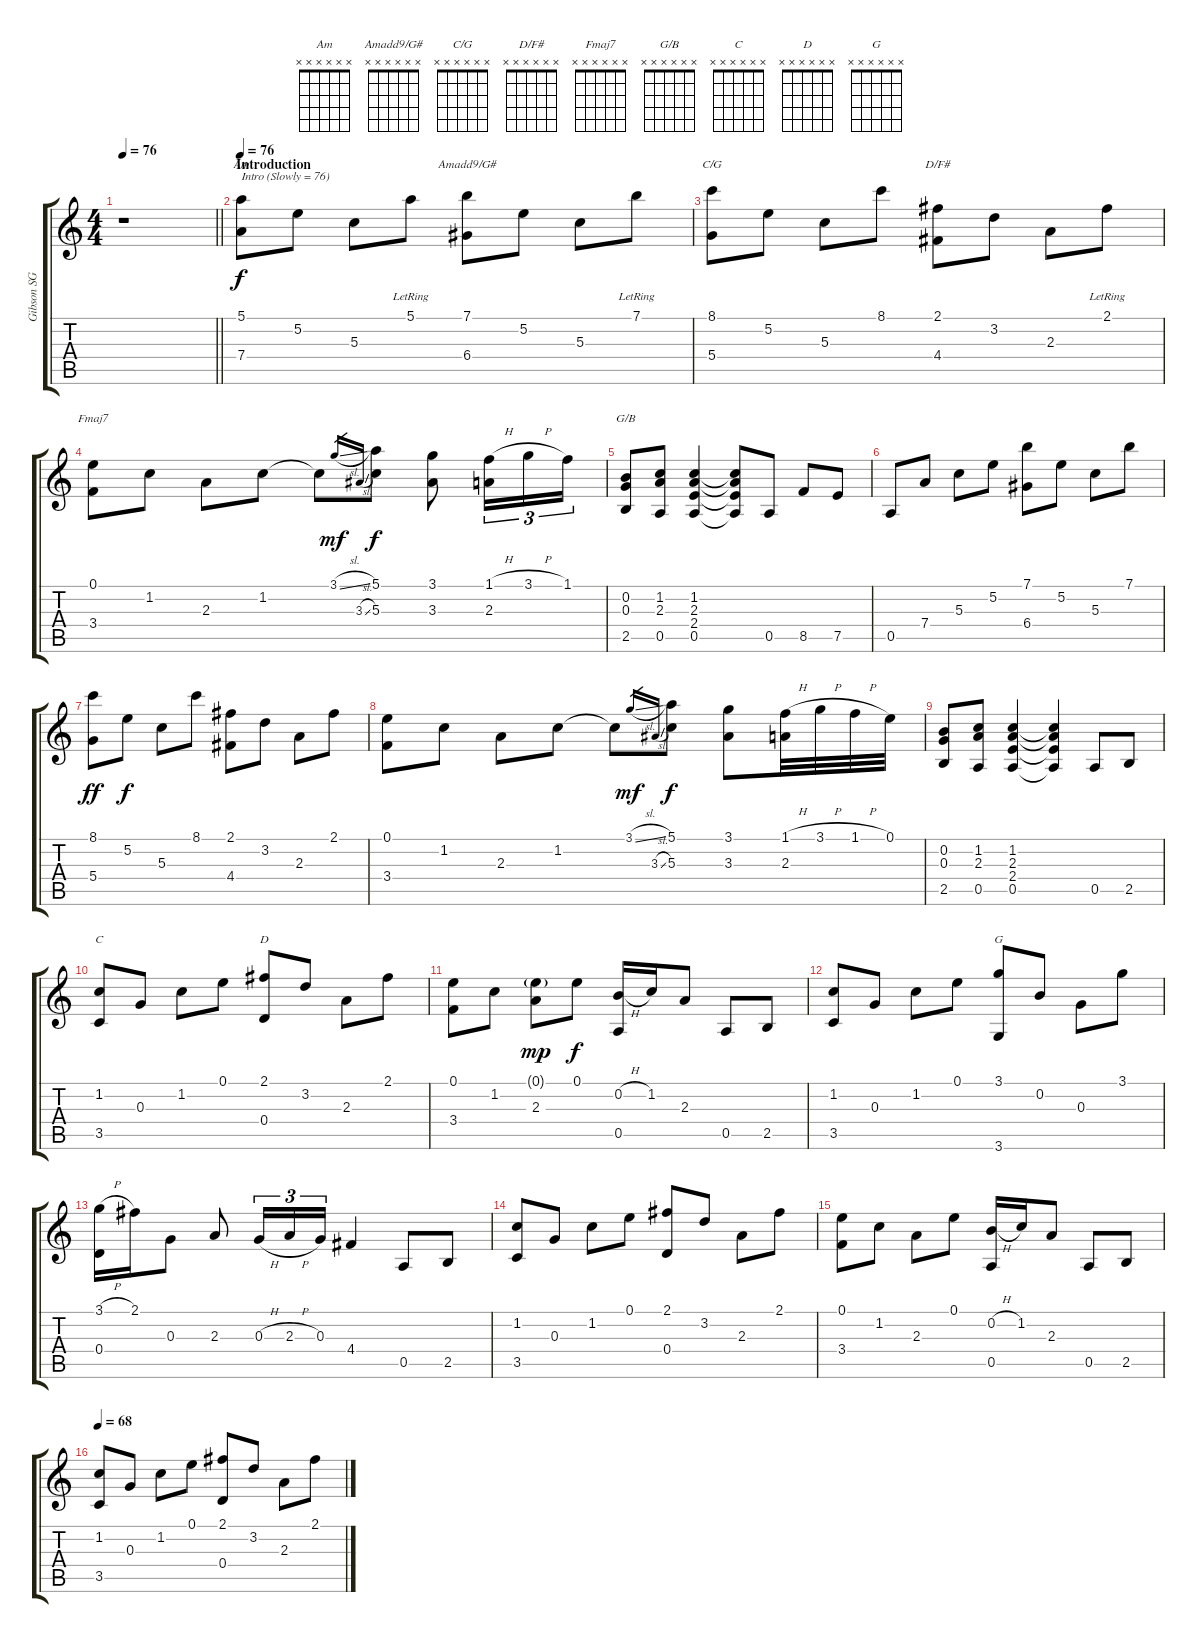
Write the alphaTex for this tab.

\track ("Gibson SG   6 Strings" "Gibson SG ") {instrument overdrivenguitar}
\staff {score tabs}
\tuning (E4 B3 G3 D3 A2 E2) {hide}
\chord ("Am" x x x x x x)
\chord ("Amadd9/G#" x x x x x x)
\chord ("C/G" x x x x x x)
\chord ("D/F#" x x x x x x)
\chord ("Fmaj7" x x x x x x)
\chord ("G/B" x x x x x x)
\chord ("C" x x x x x x)
\chord ("D" x x x x x x)
\chord ("G" x x x x x x)
\ts (4 4)
\tempo 76
\clef g2
\barLineRight lightlight
\ks c
r.1{dy f instrument overdrivenguitar} |
\section ("" "Introduction")
\tempo 76
(5.1 7.4).8{ch "Am" txt "Intro (Slowly = 76)"} 5.2.8 5.3.8 5.1{lr}.8 (7.1 6.4).8{ch "Amadd9/G#"} 5.2.8 5.3.8 7.1{lr}.8 |
(8.1 5.4).8{ch "C/G"} 5.2.8 5.3.8 8.1.8 (2.1 4.4).8{ch "D/F#"} 3.2.8 2.3.8 2.1{lr}.8 |
(0.1 3.4).8{ch "Fmaj7"} 1.2.8 2.3.8 1.2.8 1.2{t}.8 3.1{sl}.16{gr dy mf} 3.3{sl}.16{gr} (5.1 5.3).8{dy f} (3.1 3.3).8 (1.1{h} 2.3).16{tu (3 2)} 3.1{h}.16{tu (3 2)} 1.1.16{tu (3 2)} |
(0.2 0.3 2.5).8{ch "G/B"} (1.2 2.3 0.5).8 (1.2 2.3 2.4 0.5).4 (1.2{t} 2.3{t} 2.4{t} 0.5{t}).8 0.5.8 8.5.8 7.5.8 |
0.5.8 7.4.8 5.3.8 5.2.8 (7.1 6.4).8 5.2.8 5.3.8 7.1.8 |
(8.1 5.4).8{dy ff} 5.2.8{dy f} 5.3.8 8.1.8 (2.1 4.4).8 3.2.8 2.3.8 2.1.8 |
(0.1 3.4).8 1.2.8 2.3.8 1.2.8 1.2{t}.8 3.1{sl}.16{gr dy mf} 3.3{sl}.16{gr} (5.1 5.3).8{dy f} (3.1 3.3).8 (1.1{h} 2.3).32 3.1{h}.32 1.1{h}.32 0.1.32 |
(0.2 0.3 2.5).8 (1.2 2.3 0.5).8 (1.2 2.3 2.4 0.5).4 (1.2{t} 2.3{t} 2.4{t} 0.5{t}).4 0.5.8 2.5.8 |
(1.2 3.5).8{ch "C"} 0.3.8 1.2.8 0.1.8 (2.1 0.4).8{ch "D"} 3.2.8 2.3.8 2.1.8 |
(0.1 3.4).8 1.2.8 (0.1{g} 2.3).8{dy mp} 0.1.8{dy f} (0.2{h} 0.5).16 1.2.16 2.3.8 0.5.8 2.5.8 |
(1.2 3.5).8 0.3.8 1.2.8 0.1.8 (3.1 3.6).8{ch "G"} 0.2.8 0.3.8 3.1.8 |
(3.1{h} 0.4).16 2.1.16 0.3.8 2.3.8 0.3{h}.16{tu (3 2)} 2.3{h}.16{tu (3 2)} 0.3.16{tu (3 2)} 4.4.4 0.5.8 2.5.8 |
(1.2 3.5).8 0.3.8 1.2.8 0.1.8 (2.1 0.4).8 3.2.8 2.3.8 2.1.8 |
(0.1 3.4).8 1.2.8 2.3.8 0.1.8 (0.2{h} 0.5).16 1.2.16 2.3.8 0.5.8 2.5.8 |
\tempo 68
(1.2 3.5).8 0.3.8 1.2.8 0.1.8 (2.1 0.4).8 3.2.8 2.3.8 2.1.8
